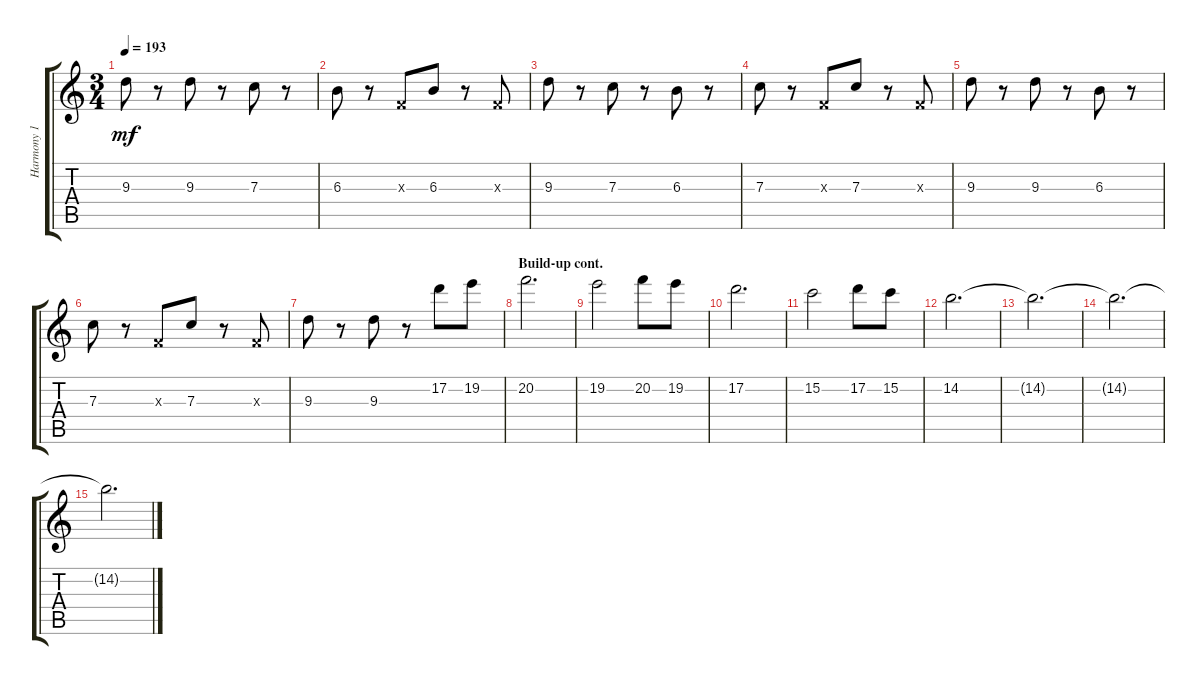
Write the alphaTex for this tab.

\track ("Harmony 1" "Harmony 1") {instrument distortionguitar}
\staff {score tabs}
\tuning (D4 A3 F3 C3 G2 C2) {hide}
\ts (3 4)
\tempo 193
\clef g2
\ks c
9.3.8{dy mf} r.8 9.3.8 r.8 7.3.8 r.8 |
6.3.8 r.8 0.3{x}.8 6.3.8 r.8 0.3{x}.8 |
9.3.8 r.8 7.3.8 r.8 6.3.8 r.8 |
7.3.8 r.8 0.3{x}.8 7.3.8 r.8 0.3{x}.8 |
9.3.8 r.8 9.3.8 r.8 6.3.8 r.8 |
7.3.8 r.8 0.3{x}.8 7.3.8 r.8 0.3{x}.8 |
9.3.8 r.8 9.3.8 r.8 17.2.8 19.2.8 |
\section ("" "Build-up cont.")
20.2.2{d} |
19.2.2 20.2.8 19.2.8 |
17.2.2{d} |
15.2.2 17.2.8 15.2.8 |
14.2.2{d} |
14.2{t}.2{d} |
14.2{t}.2{d} |
14.2{t}.2{d}
